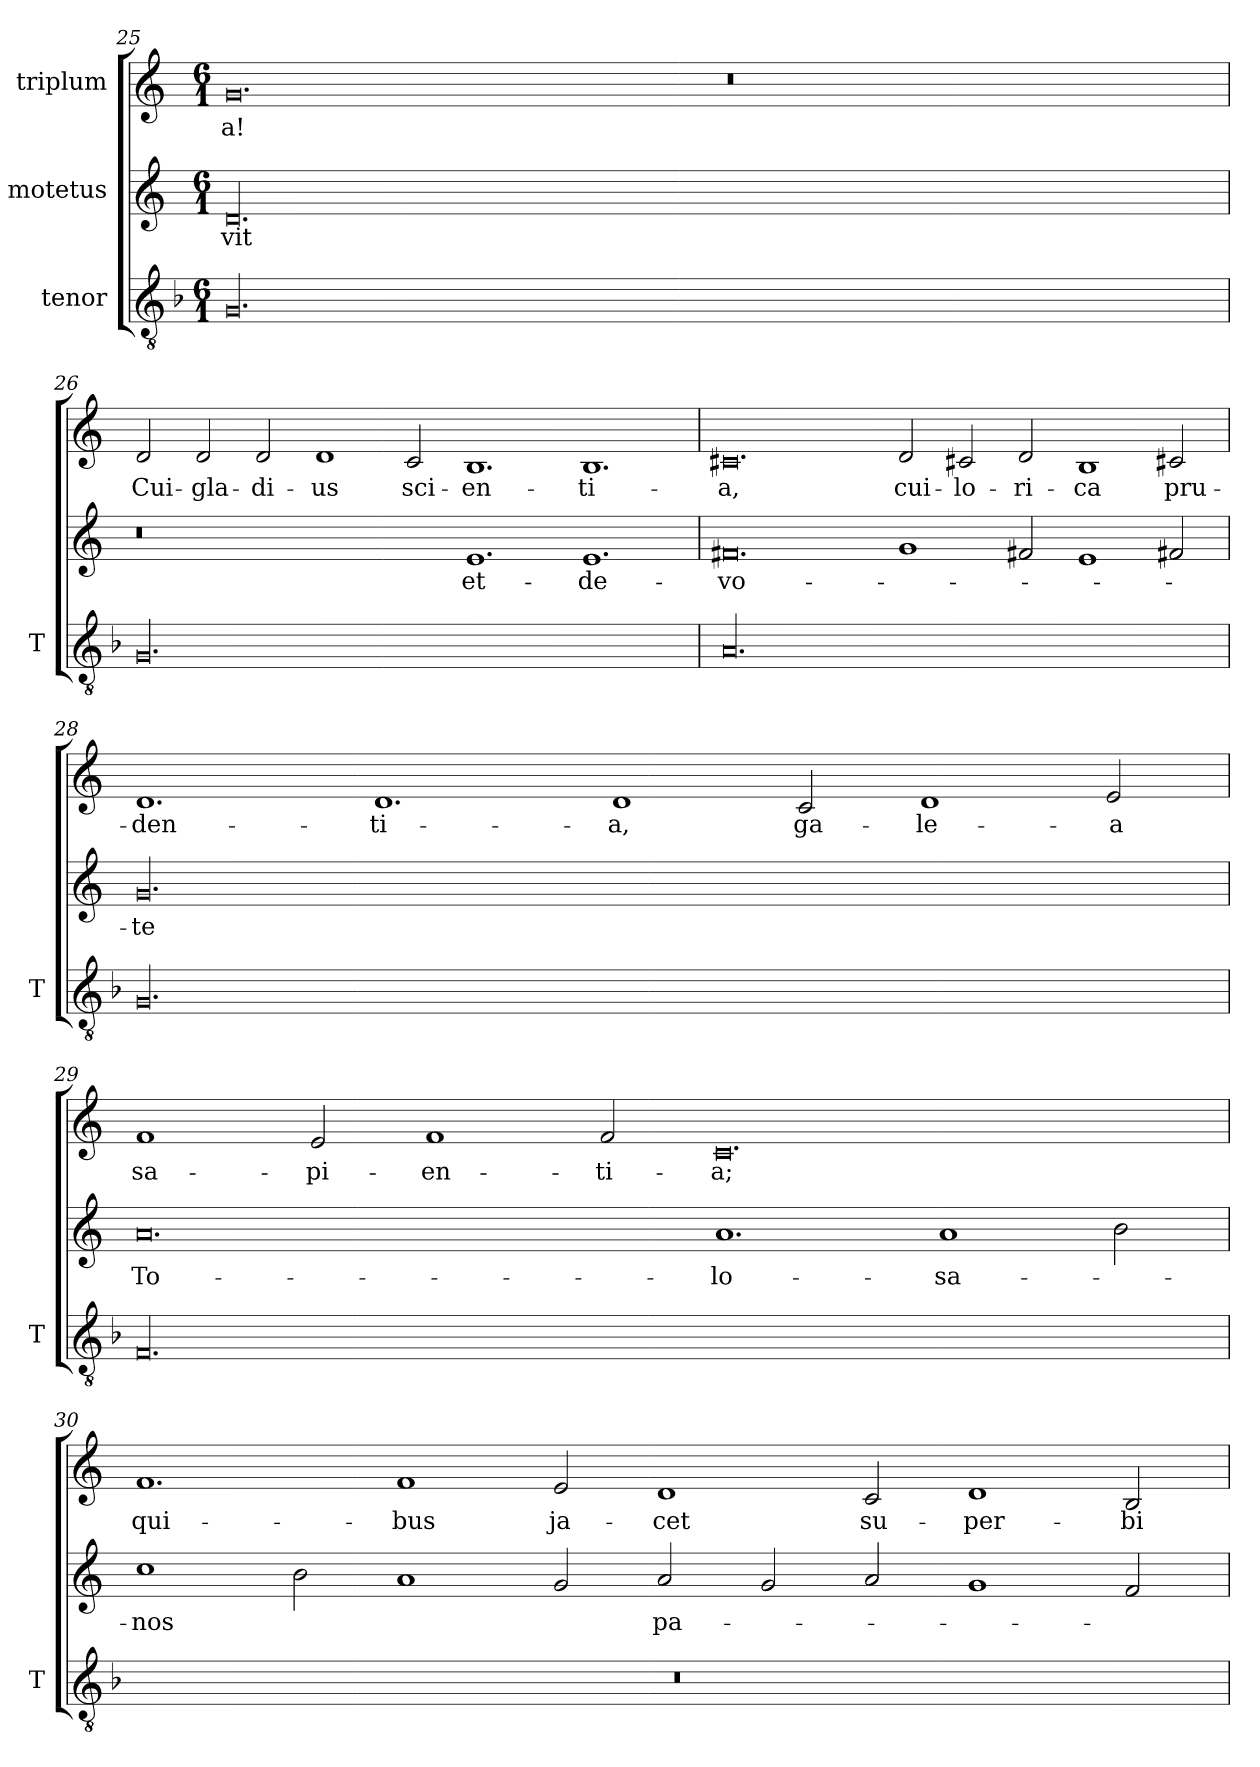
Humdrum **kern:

**kern	**kern	**text	**kern	**text
*part3	*part2	*part2	*part1	*part1
*staff3	*staff2	*staff2	*staff1	*staff1
*I"tenor	*I"motetus	*	*I"triplum	*
*I'T	*	*	*	*
*clefGv2	*clefG2	*	*clefG2	*
*k[b-]	*k[]	*	*k[]	*
*F:	*C:	*	*C:	*
*M6/1	*M6/1	*	*M6/1	*
=25	=25	=25	=25	=25
00.G/	00.d/	-vit	0.g/	-a!
.	.	.	0.r	.
=26	=26	=26	=26	=26
00.G/	0.r	.	2d/	Cui-
.	.	.	2d/	gla-
.	.	.	2d/	-di-
.	.	.	1d/	-us
.	.	.	2c/	sci-
.	1.e/	et-	1.B/	-en-
.	1.e/	de-	1.B/	-ti-
=27	=27	=27	=27	=27
00.A/	0.f#X/	-vo-	0.c#X/	-a,
.	1g/	.	2d/	cui-
.	.	.	2c#X/	lo-
.	2f#X/	.	2d/	-ri-
.	1e/	.	1B/	-ca
.	2f#X/	.	2c#X/	pru-
=28	=28	=28	=28	=28
00.G/	00.g/	-te	1.d/	-den-
.	.	.	1.d/	-ti-
.	.	.	1d/	-a,
.	.	.	2c/	ga-
.	.	.	1d/	-le-
.	.	.	2e/	-a
=29	=29	=29	=29	=29
00.F/	0.a/	To-	1f/	sa-
.	.	.	2e/	-pi-
.	.	.	1f/	-en-
.	.	.	2f/	-ti-
.	1.a/	-lo-	0.c/	-a;
.	1a/	-sa-	.	.
.	2b\	.	.	.
=30	=30	=30	=30	=30
00.r	1cc\	-nos	1.f/	qui-
.	2b\	.	.	.
.	1a/	.	1f/	-bus
.	2g/	.	2e/	ja-
.	2a/	pa-	1d/	-cet
.	2g/	.	.	.
.	2a/	.	2c/	su-
.	1g/	.	1d/	-per-
.	2f/	.	2B/	-bi-
=	=	=	=	=
*-	*-	*-	*-	*-
